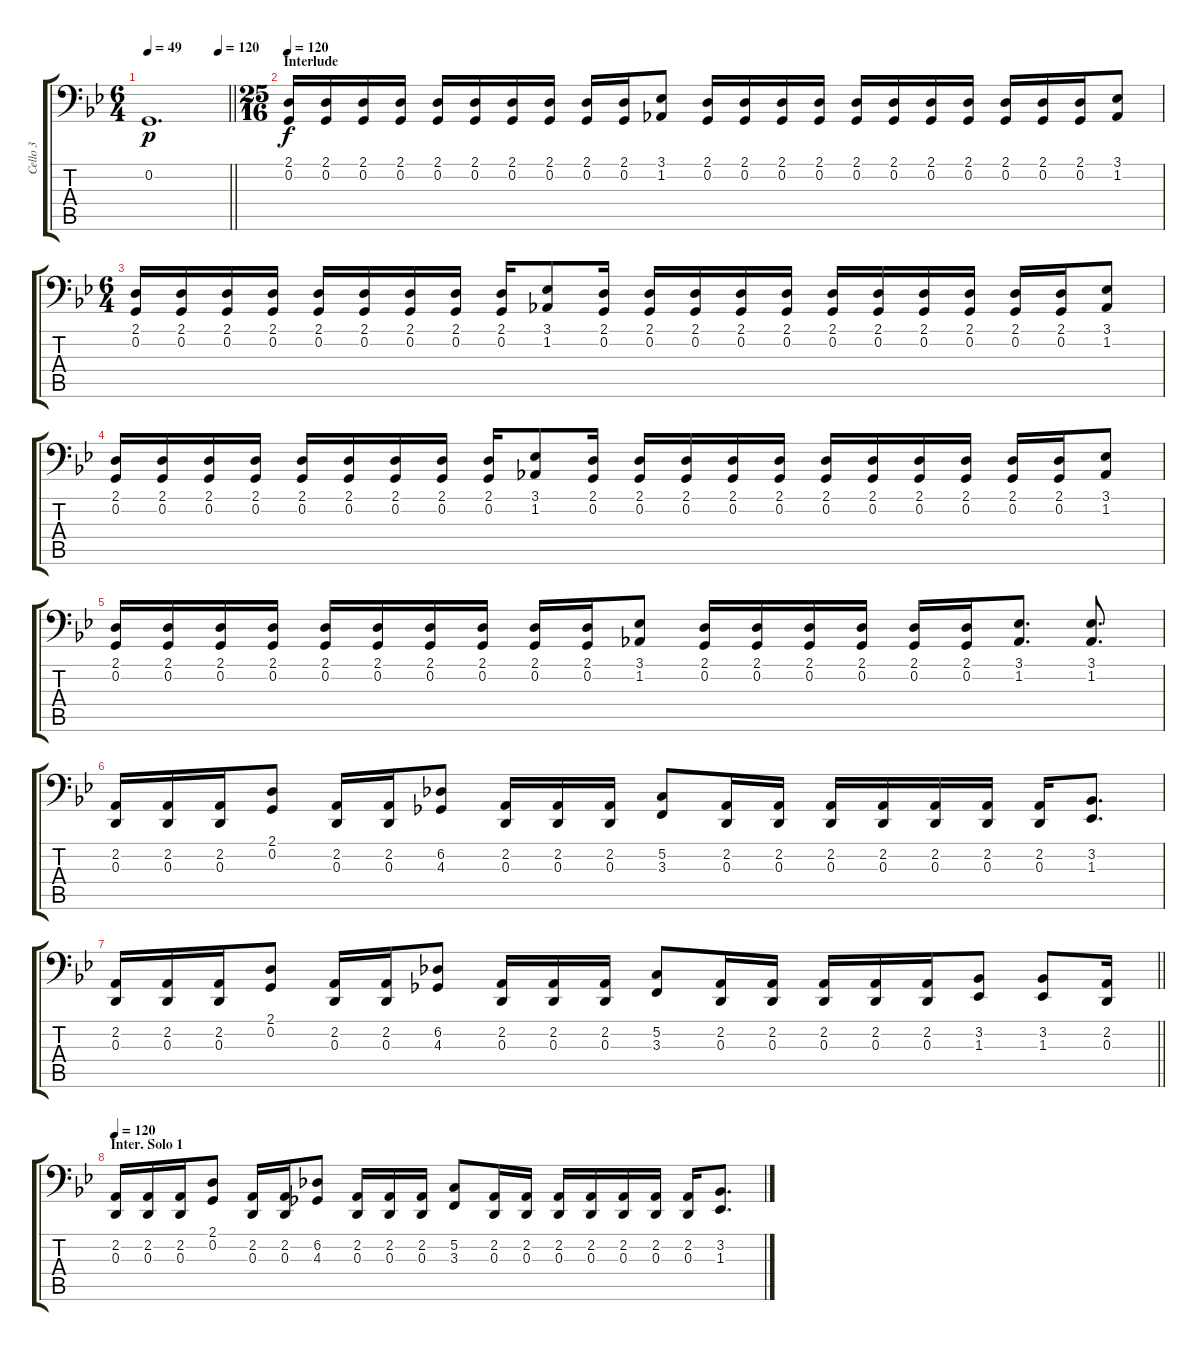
\track ("Cello 3" "Cello 3") {instrument cello}
\staff {score tabs}
\tuning (C3 G2 D2 A1 E1 B0) {hide}
\ts (6 4)
\tempo 49
\tempo (120 0.875)
\clef f4
\barLineRight lightlight
\ks bb
0.2.1{d dy p volume 3} |
\ts (25 16)
\section ("" "Interlude")
\tempo 120
(2.1 0.2).16{dy f volume 16 balance 16} (2.1 0.2).16 (2.1 0.2).16 (2.1 0.2).16 (2.1 0.2).16 (2.1 0.2).16 (2.1 0.2).16 (2.1 0.2).16 (2.1 0.2).16 (2.1 0.2).16 (3.1 1.2).8 (2.1 0.2).16 (2.1 0.2).16 (2.1 0.2).16 (2.1 0.2).16 (2.1 0.2).16 (2.1 0.2).16 (2.1 0.2).16 (2.1 0.2).16 (2.1 0.2).16 (2.1 0.2).16 (2.1 0.2).16 (3.1 1.2).8 |
\ts (6 4)
(2.1 0.2).16 (2.1 0.2).16 (2.1 0.2).16 (2.1 0.2).16 (2.1 0.2).16 (2.1 0.2).16 (2.1 0.2).16 (2.1 0.2).16 (2.1 0.2).16 (3.1 1.2).8 (2.1 0.2).16 (2.1 0.2).16 (2.1 0.2).16 (2.1 0.2).16 (2.1 0.2).16 (2.1 0.2).16 (2.1 0.2).16 (2.1 0.2).16 (2.1 0.2).16 (2.1 0.2).16 (2.1 0.2).16 (3.1 1.2).8 |
(2.1 0.2).16 (2.1 0.2).16 (2.1 0.2).16 (2.1 0.2).16 (2.1 0.2).16 (2.1 0.2).16 (2.1 0.2).16 (2.1 0.2).16 (2.1 0.2).16 (3.1 1.2).8 (2.1 0.2).16 (2.1 0.2).16 (2.1 0.2).16 (2.1 0.2).16 (2.1 0.2).16 (2.1 0.2).16 (2.1 0.2).16 (2.1 0.2).16 (2.1 0.2).16 (2.1 0.2).16 (2.1 0.2).16 (3.1 1.2).8 |
(2.1 0.2).16 (2.1 0.2).16 (2.1 0.2).16 (2.1 0.2).16 (2.1 0.2).16 (2.1 0.2).16 (2.1 0.2).16 (2.1 0.2).16 (2.1 0.2).16 (2.1 0.2).16 (3.1 1.2).8 (2.1 0.2).16 (2.1 0.2).16 (2.1 0.2).16 (2.1 0.2).16 (2.1 0.2).16 (2.1 0.2).16 (3.1 1.2).8{d} (3.1 1.2).8{d} |
(2.2 0.3).16 (2.2 0.3).16 (2.2 0.3).16 (2.1 0.2).8 (2.2 0.3).16 (2.2 0.3).16 (6.2 4.3).8 (2.2 0.3).16 (2.2 0.3).16 (2.2 0.3).16 (5.2 3.3).8 (2.2 0.3).16 (2.2 0.3).16 (2.2 0.3).16 (2.2 0.3).16 (2.2 0.3).16 (2.2 0.3).16 (2.2 0.3).16 (3.2 1.3).8{d} |
\barLineRight lightlight
(2.2 0.3).16 (2.2 0.3).16 (2.2 0.3).16 (2.1 0.2).8 (2.2 0.3).16 (2.2 0.3).16 (6.2 4.3).8 (2.2 0.3).16 (2.2 0.3).16 (2.2 0.3).16 (5.2 3.3).8 (2.2 0.3).16 (2.2 0.3).16 (2.2 0.3).16 (2.2 0.3).16 (2.2 0.3).16 (3.2 1.3).8 (3.2 1.3).8 (2.2 0.3).16 |
\section ("" "Inter. Solo 1")
\tempo 120
(2.2 0.3).16{balance 16} (2.2 0.3).16 (2.2 0.3).16 (2.1 0.2).8 (2.2 0.3).16 (2.2 0.3).16 (6.2 4.3).8 (2.2 0.3).16 (2.2 0.3).16 (2.2 0.3).16 (5.2 3.3).8 (2.2 0.3).16 (2.2 0.3).16 (2.2 0.3).16 (2.2 0.3).16 (2.2 0.3).16 (2.2 0.3).16 (2.2 0.3).16 (3.2 1.3).8{d}
